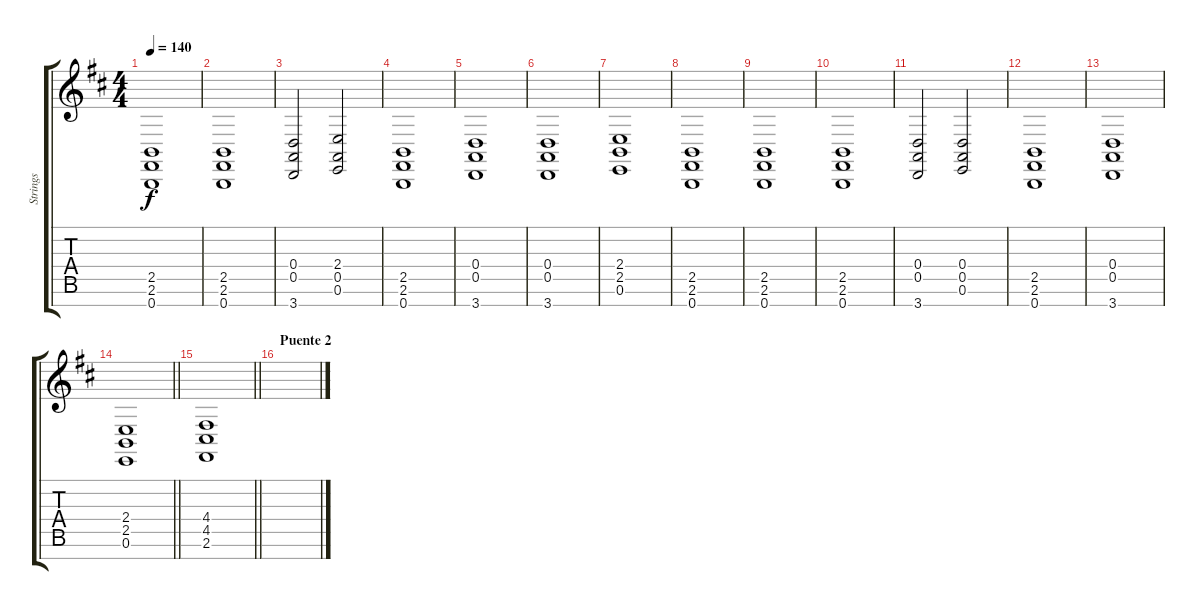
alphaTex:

\track ("Strings" "Strings") {instrument stringensemble1}
\staff {score tabs}
\tuning (E4 B3 G3 D3 A2 E2 B1) {hide}
\ts (4 4)
\tempo 140
\clef g2
\ks bminor
(2.5 2.6 0.7).1{dy f} |
(2.5 2.6 0.7).1 |
(0.4 0.5 3.7).2 (2.4 0.5 0.6).2 |
(2.5 2.6 0.7).1 |
(0.4 0.5 3.7).1 |
(0.4 0.5 3.7).1 |
(2.4 2.5 0.6).1 |
(2.5 2.6 0.7).1 |
(2.5 2.6 0.7).1 |
(2.5 2.6 0.7).1 |
(0.4 0.5 3.7).2 (0.4 0.5 0.6).2 |
(2.5 2.6 0.7).1 |
(0.4 0.5 3.7).1 |
\barLineRight lightlight
(2.4 2.5 0.6).1 |
\barLineRight lightlight
(4.4 4.5 2.6).1 |
\section ("" "Puente 2")
